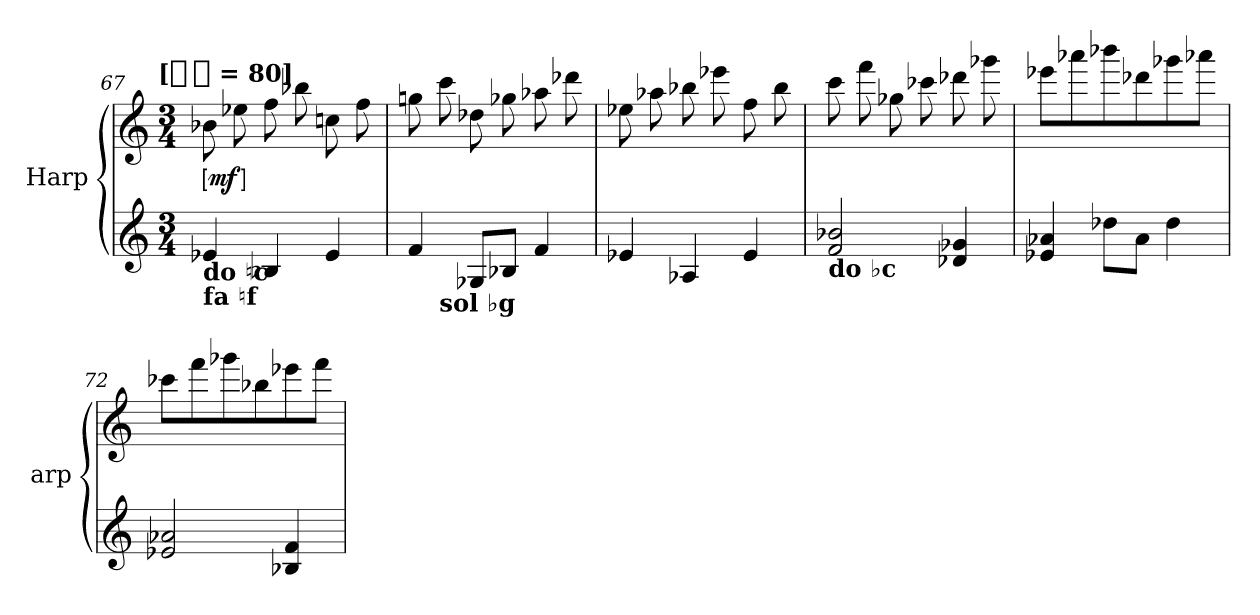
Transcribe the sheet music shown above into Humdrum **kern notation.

**kern	**kern	**dynam
*part1	*part1	*part1
*staff2	*staff1	*staff1/2
*I"Harp	*	*
*I'arp	*	*
*clefG2	*clefG2	*
*k[]	*k[]	*
*C:	*C:	*
!!LO:TX:omd:t=[[half-dot] = 80]
*M3/4	*M3/4	*
*MM240	*MM240	*
=67	=67	=67
!LO:TX:b:B:t=do ♮c	!	!
!LO:TX:b:B:t=fa ♮f	!	!
!	!	!LO:DY:ed=brack
4e-X	8b-X	mf
.	8ee-X	.
4B-X	8ff	.
.	8bb-X	.
4e-	8ccn	.
.	8ff	.
=68	=68	=68
*^	*	*
4f	8ryy	8ggn	.
!	!LO:TX:b:B:t=sol ♭g	!	!
.	2ryy	8ccc	.
8G-XL	.	8dd-X	.
8B-XJ	.	8gg-X	.
4f	.	8aa-X	.
.	8ryy	8ddd-X	.
*v	*v	*	*
=69	=69	=69
4e-X	8ee-X	.
.	8aa-X	.
4A-X	8bb-X	.
.	8eee-X	.
4e-	8ff	.
.	8bb-	.
=70	=70	=70
!LO:TX:b:B:t=do ♭c	!	!
2f 2b-X	8ccc	.
.	8fff	.
.	8gg-X	.
.	8ccc-X	.
4d-X 4g-X	8ddd-X	.
.	8ggg-X	.
=71	=71	=71
4e-X 4a-X	8eee-XL	.
.	8aaa-X	.
8dd-XL	8bbb-X	.
8a-J	8ddd-X	.
4dd-	8ggg-X	.
.	8aaa-XJ	.
=72	=72	=72
2e-X 2a-X	8ccc-XL	.
.	8fff	.
.	8ggg-X	.
.	8bb-X	.
4B-X 4f	8eee-X	.
.	8fffJ	.
=	=	=
*-	*-	*-
